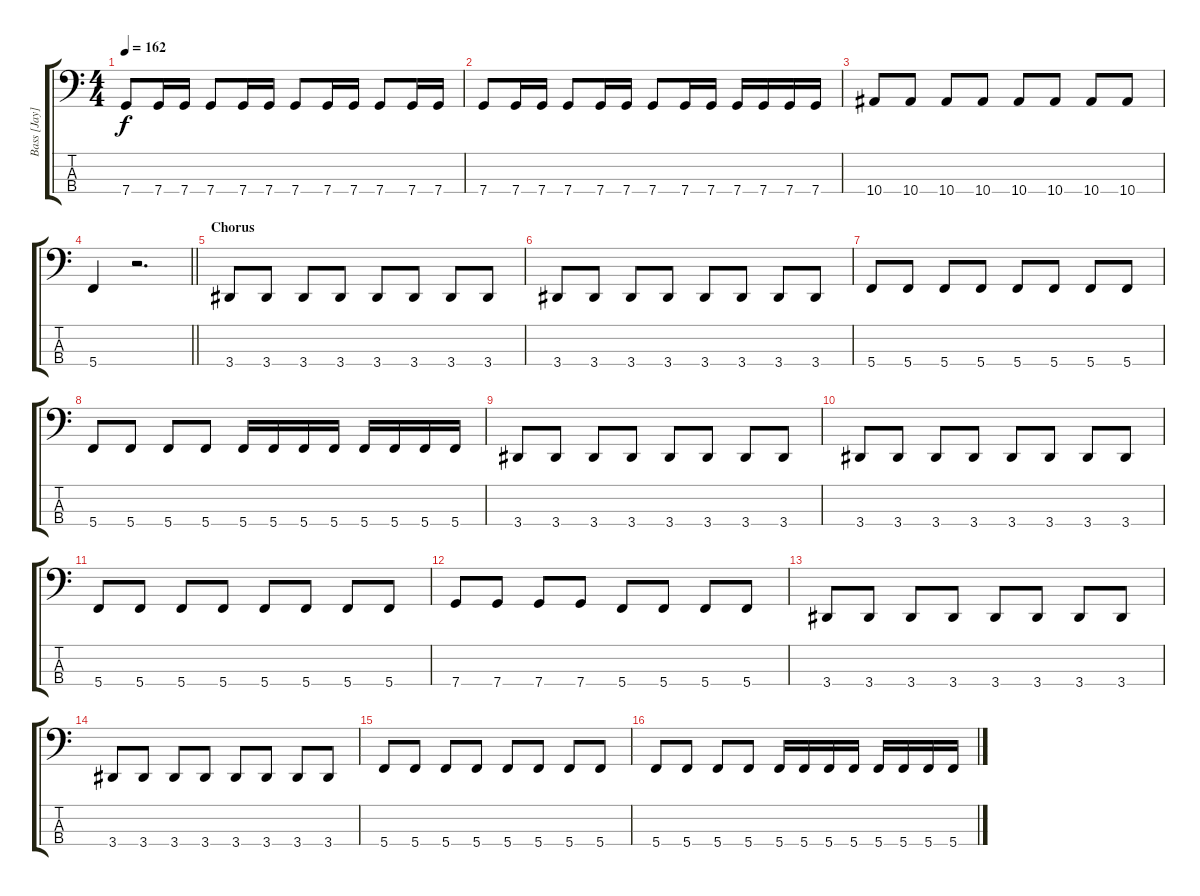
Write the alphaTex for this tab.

\track ("Bass [Jay]" "Bass [Jay]") {instrument electricbassfinger}
\staff {score tabs}
\tuning (F2 C2 G1 C1) {hide}
\ts (4 4)
\tempo 162
\clef f4
\ks c
7.4.8{dy f} 7.4.16 7.4.16 7.4.8 7.4.16 7.4.16 7.4.8 7.4.16 7.4.16 7.4.8 7.4.16 7.4.16 |
7.4.8 7.4.16 7.4.16 7.4.8 7.4.16 7.4.16 7.4.8 7.4.16 7.4.16 7.4.16 7.4.16 7.4.16 7.4.16 |
10.4.8 10.4.8 10.4.8 10.4.8 10.4.8 10.4.8 10.4.8 10.4.8 |
\barLineRight lightlight
5.4.4 r.2{d} |
\section ("" "Chorus")
3.4.8 3.4.8 3.4.8 3.4.8 3.4.8 3.4.8 3.4.8 3.4.8 |
3.4.8 3.4.8 3.4.8 3.4.8 3.4.8 3.4.8 3.4.8 3.4.8 |
5.4.8 5.4.8 5.4.8 5.4.8 5.4.8 5.4.8 5.4.8 5.4.8 |
5.4.8 5.4.8 5.4.8 5.4.8 5.4.16 5.4.16 5.4.16 5.4.16 5.4.16 5.4.16 5.4.16 5.4.16 |
3.4.8 3.4.8 3.4.8 3.4.8 3.4.8 3.4.8 3.4.8 3.4.8 |
3.4.8 3.4.8 3.4.8 3.4.8 3.4.8 3.4.8 3.4.8 3.4.8 |
5.4.8 5.4.8 5.4.8 5.4.8 5.4.8 5.4.8 5.4.8 5.4.8 |
7.4.8 7.4.8 7.4.8 7.4.8 5.4.8 5.4.8 5.4.8 5.4.8 |
3.4.8 3.4.8 3.4.8 3.4.8 3.4.8 3.4.8 3.4.8 3.4.8 |
3.4.8 3.4.8 3.4.8 3.4.8 3.4.8 3.4.8 3.4.8 3.4.8 |
5.4.8 5.4.8 5.4.8 5.4.8 5.4.8 5.4.8 5.4.8 5.4.8 |
5.4.8 5.4.8 5.4.8 5.4.8 5.4.16 5.4.16 5.4.16 5.4.16 5.4.16 5.4.16 5.4.16 5.4.16
